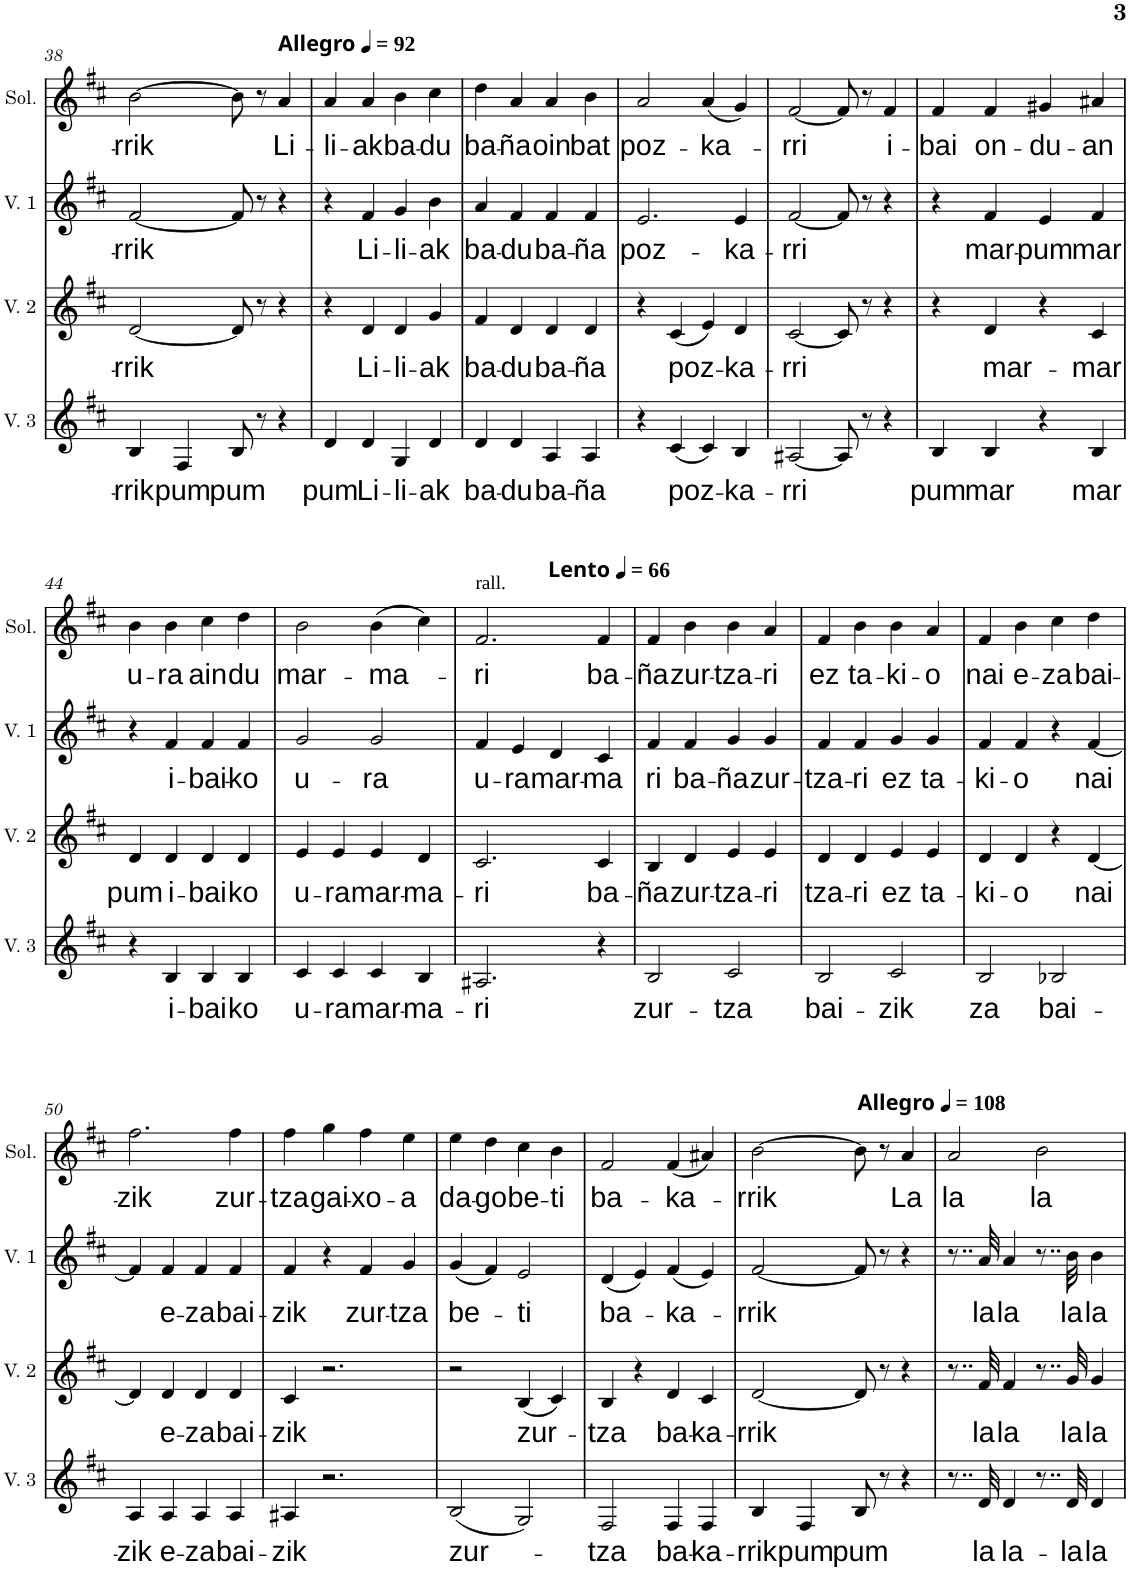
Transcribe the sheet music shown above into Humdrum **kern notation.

**kern	**text	**kern	**text	**kern	**text	**kern	**text
*part4	*part4	*part3	*part3	*part2	*part2	*part1	*part1
*staff4	*staff4	*staff3	*staff3	*staff2	*staff2	*staff1	*staff1
*I"Voix 3	*	*I"Voix 2	*	*I"Voix 1	*	*I"Solo	*
*I'V. 3	*	*I'V. 2	*	*I'V. 1	*	*I'Sol.	*
!!LO:PB:g=z
*clefG2	*	*clefG2	*	*clefG2	*	*clefG2	*
*k[f#c#]	*	*k[f#c#]	*	*k[f#c#]	*	*k[f#c#]	*
*M4/4	*	*M4/4	*	*M4/4	*	*M4/4	*
=38	=38	=38	=38	=38	=38	=38	=38
!	!LO:LY:b	!	!LO:LY:b	!	!LO:LY:b	!	!LO:LY:b
4B/	-rrik	[2d/	-rrik	[2f#/	-rrik	[2b\	-rrik
!	!LO:LY:b	!	!	!	!	!	!
4F#/	pum	.	.	.	.	.	.
!	!LO:LY:b	!	!	!	!	!	!
8B/	pum	8d/]	.	8f#/]	.	8b\]	.
8r	.	8r	.	8r	.	8r	.
*	*	*	*	*	*	*MM92	*
!	!	!	!	!	!	!LO:TX:a:B:t=Allegro	!
!	!	!	!	!	!	!	!LO:LY:b
4r	.	4r	.	4r	.	4a/	Li-
=39	=39	=39	=39	=39	=39	=39	=39
!	!LO:LY:b	!	!	!	!	!	!LO:LY:b
4d/	pum	4r	.	4r	.	4a/	-li-
!	!LO:LY:b	!	!LO:LY:b	!	!LO:LY:b	!	!LO:LY:b
4d/	Li-	4d/	Li-	4f#/	Li-	4a/	-ak
!	!LO:LY:b	!	!LO:LY:b	!	!LO:LY:b	!	!LO:LY:b
4G/	-li-	4d/	-li-	4g/	-li-	4b\	ba-
!	!LO:LY:b	!	!LO:LY:b	!	!LO:LY:b	!	!LO:LY:b
4d/	-ak	4g/	-ak	4b\	-ak	4cc#\	-du
=40	=40	=40	=40	=40	=40	=40	=40
!	!LO:LY:b	!	!LO:LY:b	!	!LO:LY:b	!	!LO:LY:b
4d/	ba-	4f#/	ba-	4a/	ba-	4dd\	ba-
!	!LO:LY:b	!	!LO:LY:b	!	!LO:LY:b	!	!LO:LY:b
4d/	-du	4d/	-du	4f#/	-du	4a/	-ña
!	!LO:LY:b	!	!LO:LY:b	!	!LO:LY:b	!	!LO:LY:b
4A/	ba-	4d/	ba-	4f#/	ba-	4a/	oin
!	!LO:LY:b	!	!LO:LY:b	!	!LO:LY:b	!	!LO:LY:b
4A/	-ña	4d/	-ña	4f#/	-ña	4b\	bat
=41	=41	=41	=41	=41	=41	=41	=41
!	!	!	!	!	!LO:LY:b	!	!LO:LY:b
4r	.	4r	.	2.e/	poz-	2a/	poz-
!	!LO:LY:b	!	!LO:LY:b	!	!	!	!
(4c#/	poz-	(4c#/	poz-	.	.	.	.
!	!	!	!	!	!	!	!LO:LY:b
4c#/)	.	4e/)	.	.	.	(4a/	-ka-
!	!LO:LY:b	!	!LO:LY:b	!	!LO:LY:b	!	!
4B/	-ka-	4d/	-ka-	4e/	-ka-	4g/)	.
=42	=42	=42	=42	=42	=42	=42	=42
!	!LO:LY:b	!	!LO:LY:b	!	!LO:LY:b	!	!LO:LY:b
[2A#X/	-rri	[2c#/	-rri	[2f#/	-rri	[2f#/	-rri
8A#/]	.	8c#/]	.	8f#/]	.	8f#/]	.
8r	.	8r	.	8r	.	8r	.
!	!	!	!	!	!	!	!LO:LY:b
4r	.	4r	.	4r	.	4f#/	i-
=43	=43	=43	=43	=43	=43	=43	=43
!	!LO:LY:b	!	!	!	!	!	!LO:LY:b
4B/	pum	4r	.	4r	.	4f#/	-bai
!	!LO:LY:b	!	!LO:LY:b	!	!LO:LY:b	!	!LO:LY:b
4B/	mar	4d/	mar-	4f#/	mar-	4f#/	on-
!	!	!	!	!	!LO:LY:b	!	!LO:LY:b
4r	.	4r	.	4e/	pum	4g#X/	-du-
!	!LO:LY:b	!	!LO:LY:b	!	!LO:LY:b	!	!LO:LY:b
4B/	mar	4c#/	mar	4f#/	mar	4a#X/	-an
!!LO:LB:g=z
=44	=44	=44	=44	=44	=44	=44	=44
!	!	!	!LO:LY:b	!	!	!	!LO:LY:b
4r	.	4d/	pum	4r	.	4b\	u-
!	!LO:LY:b	!	!LO:LY:b	!	!LO:LY:b	!	!LO:LY:b
4B/	i-	4d/	i-	4f#/	i-	4b\	-ra
!	!LO:LY:b	!	!LO:LY:b	!	!LO:LY:b	!	!LO:LY:b
4B/	-bai	4d/	-bai	4f#/	-bai-	4cc#\	ain
!	!LO:LY:b	!	!LO:LY:b	!	!LO:LY:b	!	!LO:LY:b
4B/	-ko	4d/	-ko	4f#/	-ko	4dd\	du
=45	=45	=45	=45	=45	=45	=45	=45
!	!LO:LY:b	!	!LO:LY:b	!	!LO:LY:b	!	!LO:LY:b
4c#/	u-	4e/	u-	2g/	u-	2b\	mar-
!	!LO:LY:b	!	!LO:LY:b	!	!	!	!
4c#/	-ra	4e/	-ra	.	.	.	.
!	!LO:LY:b	!	!LO:LY:b	!	!LO:LY:b	!	!LO:LY:b
4c#/	mar-	4e/	mar-	2g/	-ra	(4b\	-ma-
!	!LO:LY:b	!	!LO:LY:b	!	!	!	!
4B/	-ma-	4d/	-ma-	.	.	4cc#\)	.
=46	=46	=46	=46	=46	=46	=46	=46
!	!	!	!	!	!	!LO:TX:a:t=rall.	!
!	!LO:LY:b	!	!LO:LY:b	!	!LO:LY:b	!	!LO:LY:b
*	*	*	*	*	*	*^	*
2.A#X/	-ri	2.c#/	-ri	4f#/	u-	2.f#/	2ryy	-ri
!	!	!	!	!	!LO:LY:b	!	!	!
.	.	.	.	4e/	-ra	.	.	.
*	*	*	*	*	*	*MM66	*	*
!	!	!	!	!	!	!	!LO:TX:a:B:t=Lento	!
!	!	!	!	!	!LO:LY:b	!	!	!
.	.	.	.	4d/	mar-	.	2ryy	.
!	!	!	!LO:LY:b	!	!LO:LY:b	!	!	!LO:LY:b
4r	.	4c#/	ba-	4c#/	-ma	4f#/	.	ba-
=47	=47	=47	=47	=47	=47	=47	=47	=47
!	!LO:LY:b	!	!LO:LY:b	!	!LO:LY:b	!	!	!LO:LY:b
*	*	*	*	*	*	*v	*v	*
2B/	zur-	4B/	-ña	4f#/	-ri	4f#/	-ña
!	!	!	!LO:LY:b	!	!LO:LY:b	!	!LO:LY:b
.	.	4d/	zur-	4f#/	ba-	4b\	zur-
!	!LO:LY:b	!	!LO:LY:b	!	!LO:LY:b	!	!LO:LY:b
2c#/	-tza	4e/	-tza-	4g/	-ña	4b\	-tza-
!	!	!	!LO:LY:b	!	!LO:LY:b	!	!LO:LY:b
.	.	4e/	-ri	4g/	zur-	4a/	-ri
=48	=48	=48	=48	=48	=48	=48	=48
!	!LO:LY:b	!	!LO:LY:b	!	!LO:LY:b	!	!LO:LY:b
2B/	bai-	4d/	-tza-	4f#/	-tza-	4f#/	ez
!	!	!	!LO:LY:b	!	!LO:LY:b	!	!LO:LY:b
.	.	4d/	-ri	4f#/	-ri	4b\	ta-
!	!LO:LY:b	!	!LO:LY:b	!	!LO:LY:b	!	!LO:LY:b
2c#/	-zik	4e/	ez	4g/	ez	4b\	-ki-
!	!	!	!LO:LY:b	!	!LO:LY:b	!	!LO:LY:b
.	.	4e/	ta-	4g/	ta-	4a/	-o
=49	=49	=49	=49	=49	=49	=49	=49
!	!LO:LY:b	!	!LO:LY:b	!	!LO:LY:b	!	!LO:LY:b
2B/	-za	4d/	-ki-	4f#/	-ki-	4f#/	nai
!	!	!	!LO:LY:b	!	!LO:LY:b	!	!LO:LY:b
.	.	4d/	-o	4f#/	-o	4b\	e-
!	!LO:LY:b	!	!	!	!	!	!LO:LY:b
2B-X/	bai-	4r	.	4r	.	4cc#\	-za
!	!	!	!LO:LY:b	!	!LO:LY:b	!	!LO:LY:b
.	.	[4d/	nai	[4f#/	nai	4dd\	bai-
!!LO:LB:g=z
=50	=50	=50	=50	=50	=50	=50	=50
!	!LO:LY:b	!	!	!	!	!	!LO:LY:b
4A/	-zik	4d/]	.	4f#/]	.	2.ff#\	-zik
!	!LO:LY:b	!	!LO:LY:b	!	!LO:LY:b	!	!
4A/	e-	4d/	e-	4f#/	e-	.	.
!	!LO:LY:b	!	!LO:LY:b	!	!LO:LY:b	!	!
4A/	-za	4d/	-za	4f#/	-za	.	.
!	!LO:LY:b	!	!LO:LY:b	!	!LO:LY:b	!	!LO:LY:b
4A/	bai-	4d/	bai-	4f#/	bai-	4ff#\	zur-
=51	=51	=51	=51	=51	=51	=51	=51
!	!LO:LY:b	!	!LO:LY:b	!	!LO:LY:b	!	!LO:LY:b
4A#X/	-zik	4c#/	-zik	4f#/	-zik	4ff#\	-tza
!	!	!	!	!	!	!	!LO:LY:b
2.r	.	2.r	.	4r	.	4gg\	gai-
!	!	!	!	!	!LO:LY:b	!	!LO:LY:b
.	.	.	.	4f#/	zur-	4ff#\	-xo-
!	!	!	!	!	!LO:LY:b	!	!LO:LY:b
.	.	.	.	4g/	-tza	4ee\	-a
=52	=52	=52	=52	=52	=52	=52	=52
!	!LO:LY:b	!	!	!	!LO:LY:b	!	!LO:LY:b
(2B/	zur-	2r	.	(4g/	be-	4ee\	da-
!	!	!	!	!	!	!	!LO:LY:b
.	.	.	.	4f#/)	.	4dd\	-go
!	!	!	!LO:LY:b	!	!LO:LY:b	!	!LO:LY:b
2G/)	.	(4B/	zur-	2e/	-ti	4cc#\	be-
!	!	!	!	!	!	!	!LO:LY:b
.	.	4c#/)	.	.	.	4b\	-ti
=53	=53	=53	=53	=53	=53	=53	=53
!	!LO:LY:b	!	!LO:LY:b	!	!LO:LY:b	!	!LO:LY:b
2F#/	-tza	4B/	-tza	(4d/	ba-	2f#/	ba-
.	.	4r	.	4e/)	.	.	.
!	!LO:LY:b	!	!LO:LY:b	!	!LO:LY:b	!	!LO:LY:b
4F#/	ba-	4d/	ba-	(4f#/	-ka-	(4f#/	-ka-
!	!LO:LY:b	!	!LO:LY:b	!	!	!	!
4F#/	-ka-	4c#/	-ka-	4e/)	.	4a#X/)	.
=54	=54	=54	=54	=54	=54	=54	=54
!	!LO:LY:b	!	!LO:LY:b	!	!LO:LY:b	!	!LO:LY:b
4B/	-rrik	[2d/	-rrik	[2f#/	-rrik	[2b\	-rrik
!	!LO:LY:b	!	!	!	!	!	!
4F#/	pum	.	.	.	.	.	.
!	!LO:LY:b	!	!	!	!	!	!
8B/	pum	8d/]	.	8f#/]	.	8b\]	.
8r	.	8r	.	8r	.	8r	.
*	*	*	*	*	*	*MM108	*
!	!	!	!	!	!	!LO:TX:a:B:t=Allegro	!
!	!	!	!	!	!	!	!LO:LY:b
4r	.	4r	.	4r	.	4a/	La
=55	=55	=55	=55	=55	=55	=55	=55
!	!	!	!	!	!	!	!LO:LY:b
8..r	.	8..r	.	8..r	.	2a/	la
!	!LO:LY:b	!	!LO:LY:b	!	!LO:LY:b	!	!
32d/	la	32f#/	la	32a/	la	.	.
!	!LO:LY:b	!	!LO:LY:b	!	!LO:LY:b	!	!
4d/	la-	4f#/	la	4a/	la	.	.
!	!	!	!	!	!	!	!LO:LY:b
8..r	.	8..r	.	8..r	.	2b\	la
!	!LO:LY:b	!	!LO:LY:b	!	!LO:LY:b	!	!
32d/	la	32g/	la	32b\	la	.	.
!	!LO:LY:b	!	!LO:LY:b	!	!LO:LY:b	!	!
4d/	-la	4g/	-la	4b\	-la	.	.
=	=	=	=	=	=	=	=
*-	*-	*-	*-	*-	*-	*-	*-
